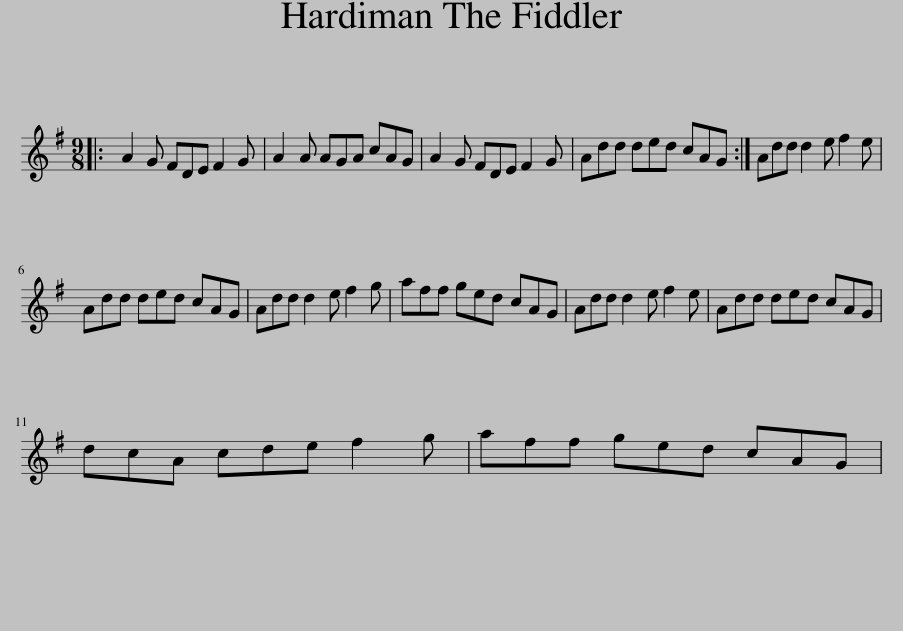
X:1
L:1/8
M:9/8
I:linebreak $
K:G
V:1 treble
V:1
|: A2 G FDE F2 G | A2 A AGA cAG | A2 G FDE F2 G | Add ded cAG :| Add d2 e f2 e |$ %5
 Add ded cAG | Add d2 e f2 g | aff ged cAG | Add d2 e f2 e | Add ded cAG |$ %10
 dcA cde f2 g | aff ged cAG | %12
